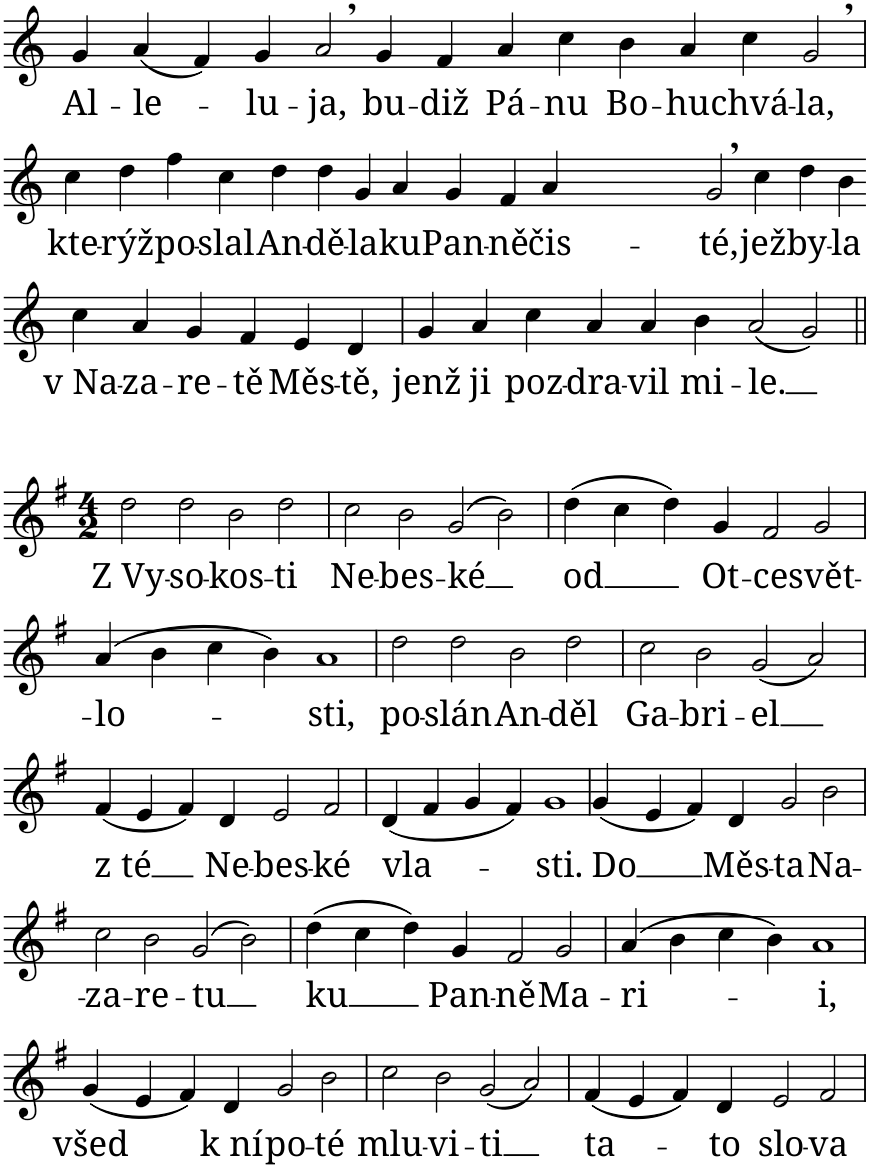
**kern	**text
*part1	*part1
*staff1	*staff1
*I"Piano	*
*I'Pno.	*
*clefG2	*
*k[]	*
*M6/1	*
=1	=1
!	!LO:LY:b
4g/	Al-
!	!LO:LY:b
(4a/	-le-
4f/)	.
!	!LO:LY:b
4g/	-lu-
!	!LO:LY:b
2a,/	-ja,
!	!LO:LY:b
4g/	bu-
!	!LO:LY:b
4f/	-diž
!	!LO:LY:b
4a/	Pá-
!	!LO:LY:b
4cc\	-nu
!	!LO:LY:b
4b\	Bo-
!	!LO:LY:b
4a/	-hu
!	!LO:LY:b
4cc\	chvá-
!	!LO:LY:b
2g,/	-la,
!!LO:LB:g=z
=2	=2
!	!LO:LY:b
4cc\	kte-
!	!LO:LY:b
4dd\	-rýž
!	!LO:LY:b
4ff\	po-
!	!LO:LY:b
4cc\	-slal
!	!LO:LY:b
4dd\	An-
!	!LO:LY:b
4dd\	-dě-
!	!LO:LY:b
4g/	-la
!	!LO:LY:b
4a/	ku
!	!LO:LY:b
4g/	Pan-
!	!LO:LY:b
4f/	-ně
!	!LO:LY:b
4a/	čis-
!	!LO:LY:b
2g,/	-té,
!	!LO:LY:b
4cc\	jež
!	!LO:LY:b
4dd\	by-
!	!LO:LY:b
4b\	-la
!!LO:LB:g=z
=3-	=3-
*M4/1	*
!	!LO:LY:b
4cc\	v Na-
!	!LO:LY:b
4a/	-za-
!	!LO:LY:b
4g/	-re-
!	!LO:LY:b
4f/	-tě
!	!LO:LY:b
4e/	Měs-
!	!LO:LY:b
4d/	-tě,
=4	=4
!	!LO:LY:b
4g/	jenž
!	!LO:LY:b
4a/	ji
!	!LO:LY:b
4cc\	poz-
!	!LO:LY:b
4a/	-dra-
!	!LO:LY:b
4a/	-vil
!	!LO:LY:b
4b\	mi-
!	!LO:LY:b
(2a/	-le.
2g/)	.
!!LO:LB:g=z
=5||	=5||
*k[f#]	*
*M4/2	*
!	!LO:LY:b
2dd\	Z Vy-
!	!LO:LY:b
2dd\	-so-
!	!LO:LY:b
2b\	-kos-
!	!LO:LY:b
2dd\	-ti
=6	=6
!	!LO:LY:b
2cc\	Ne-
!	!LO:LY:b
2b\	-bes-
!	!LO:LY:b
(2g/	-ké
2b\)	.
=7	=7
!	!LO:LY:b
(4dd\	od
4cc\	.
4dd\)	.
!	!LO:LY:b
4g/	Ot-
!	!LO:LY:b
2f#/	-ce
!	!LO:LY:b
2g/	svět-
!!LO:LB:g=z
=8	=8
!	!LO:LY:b
(4a/	-lo-
4b\	.
4cc\	.
4b\)	.
!	!LO:LY:b
1a	-sti,
=9	=9
!	!LO:LY:b
2dd\	po-
!	!LO:LY:b
2dd\	-slán
!	!LO:LY:b
2b\	An-
!	!LO:LY:b
2dd\	-děl
=10	=10
!	!LO:LY:b
2cc\	Ga-
!	!LO:LY:b
2b\	-bri-
!	!LO:LY:b
(2g/	-el
2a/)	.
!!LO:LB:g=z
=11	=11
!	!LO:LY:b
(4f#/	z té
4e/	.
4f#/)	.
!	!LO:LY:b
4d/	Ne-
!	!LO:LY:b
2e/	-bes-
!	!LO:LY:b
2f#/	-ké
=12	=12
!	!LO:LY:b
(4d/	vla-
4f#/	.
4g/	.
4f#/)	.
!	!LO:LY:b
1g	-sti.
=13	=13
!	!LO:LY:b
(4g/	Do
4e/	.
4f#/)	.
!	!LO:LY:b
4d/	Měs-
!	!LO:LY:b
2g/	-ta
!	!LO:LY:b
2b\	Na-
!!LO:LB:g=z
=14	=14
!	!LO:LY:b
2cc\	-za-
!	!LO:LY:b
2b\	-re-
!	!LO:LY:b
(2g/	-tu
2b\)	.
=15	=15
!	!LO:LY:b
(4dd\	ku
4cc\	.
4dd\)	.
!	!LO:LY:b
4g/	Pan-
!	!LO:LY:b
2f#/	-ně
!	!LO:LY:b
2g/	Ma-
=16	=16
!	!LO:LY:b
(4a/	-ri-
4b\	.
4cc\	.
4b\)	.
!	!LO:LY:b
1a	-i,
!!LO:LB:g=z
=17	=17
!	!LO:LY:b
(4g/	všed
4e/	.
4f#/)	.
!	!LO:LY:b
4d/	k ní
!	!LO:LY:b
2g/	po-
!	!LO:LY:b
2b\	-té
=18	=18
!	!LO:LY:b
2cc\	mlu-
!	!LO:LY:b
2b\	-vi-
!	!LO:LY:b
(2g/	-ti
2a/)	.
=19	=19
!	!LO:LY:b
(4f#/	ta-
4e/	.
4f#/)	.
!	!LO:LY:b
4d/	-to
!	!LO:LY:b
2e/	slo-
!	!LO:LY:b
2f#/	-va
=	=
*-	*-
